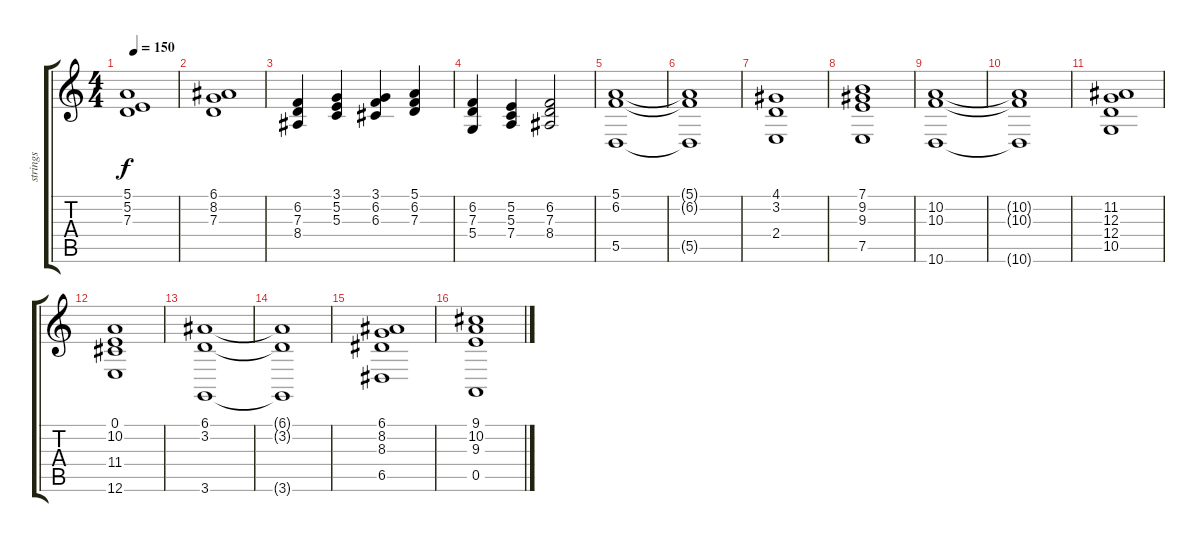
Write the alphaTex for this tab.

\track ("strings" "strings") {instrument tremolostrings}
\staff {score tabs}
\tuning (E4 B3 G3 D3 A2 E2) {hide}
\ts (4 4)
\tempo 150
\clef g2
\ks c
(5.1 5.2 7.3).1{dy f} |
(6.1 8.2 7.3).1 |
(6.2 7.3 8.4).4 (3.1 5.2 5.3).4 (3.1 6.2 6.3).4 (5.1 6.2 7.3).4 |
(6.2 7.3 5.4).4 (5.2 5.3 7.4).4 (6.2 7.3 8.4).2 |
(5.1 6.2 5.5).1 |
(5.1{t} 6.2{t} 5.5{t}).1 |
(4.1 3.2 2.4).1 |
(7.1 9.2 9.3 7.5).1 |
(10.2 10.3 10.6).1 |
(10.2{t} 10.3{t} 10.6{t}).1 |
(11.2 12.3 12.4 10.5).1 |
(0.1 10.2 11.4 12.6).1 |
(6.1 3.2 3.6).1 |
(6.1{t} 3.2{t} 3.6{t}).1 |
(6.1 8.2 8.3 6.5).1 |
(9.1 10.2 9.3 0.5).1
